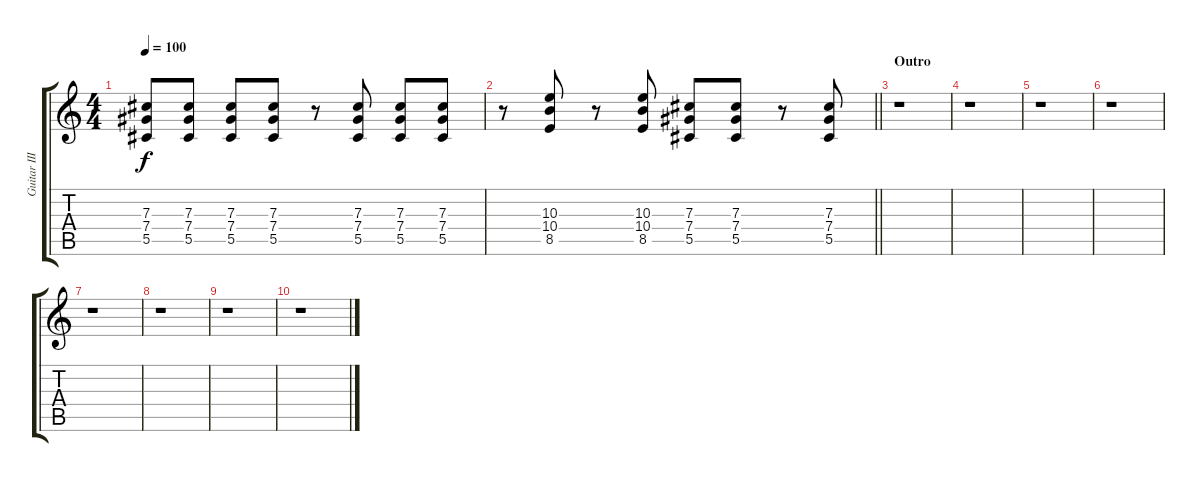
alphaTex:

\track ("Guitar III (Ron \"Bumblefoot\" Thal)" "Guitar III") {instrument overdrivenguitar}
\staff {score tabs}
\tuning (Eb4 Bb3 Gb3 Db3 Ab2 Eb2) {hide}
\ts (4 4)
\tempo 100
\clef g2
\ks c
(7.3 7.4 5.5).8{dy f} (7.3 7.4 5.5).8 (7.3 7.4 5.5).8 (7.3 7.4 5.5).8 r.8 (7.3 7.4 5.5).8 (7.3 7.4 5.5).8 (7.3 7.4 5.5).8 |
\barLineRight lightlight
r.8 (10.3 10.4 8.5).8 r.8 (10.3 10.4 8.5).8 (7.3 7.4 5.5).8 (7.3 7.4 5.5).8 r.8 (7.3 7.4 5.5).8 |
\section ("" "Outro")
r.1 |
r.1 |
r.1 |
r.1 |
r.1 |
r.1 |
r.1 |
r.1
